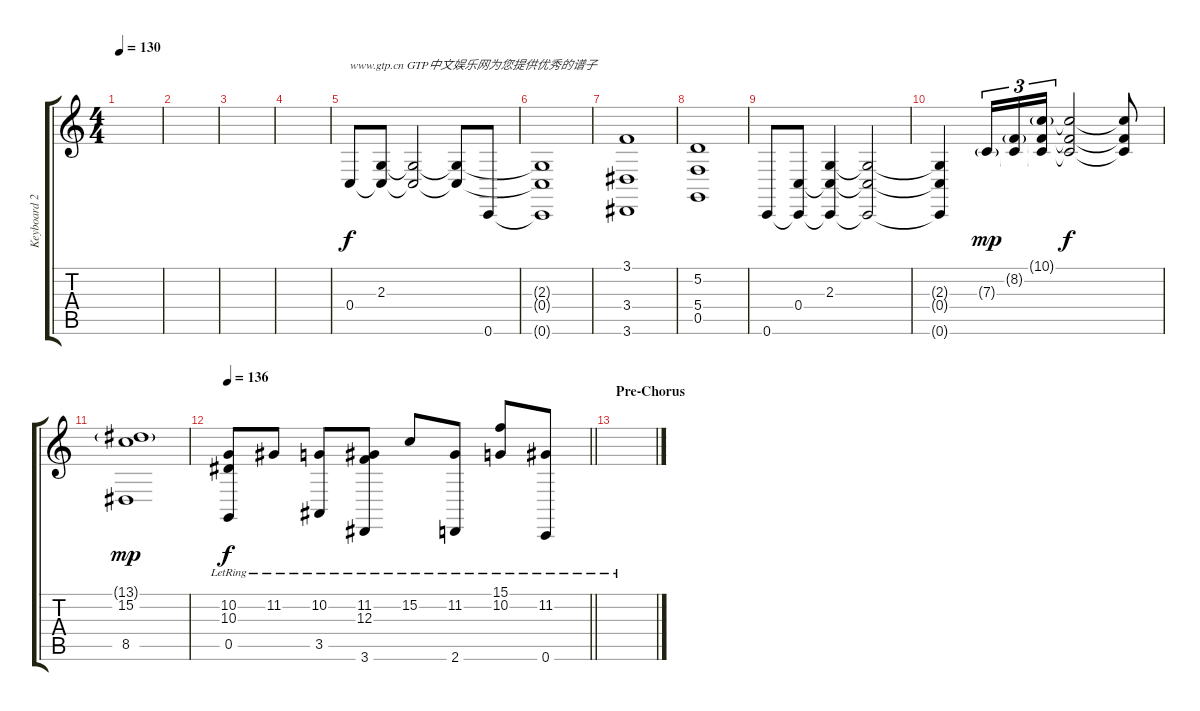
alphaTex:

\track ("Keyboard 2 / FX" "Keyboard 2") {instrument vibraphone}
\staff {score tabs}
\tuning (D4 A3 F3 C3 G2 C2) {hide}
\ts (4 4)
\tempo 130
\clef g2
\ks c
|
|
|
|
0.4.8{txt "www.gtp.cn GTP中文娱乐网为您提供优秀的谱子"} (2.3 0.4{t}).8 (2.3{t} 0.4{t}).2 (2.3{t} 0.4{t}).8 0.6.8 |
(2.3{t} 0.4{t} 0.6{t}).1 |
(3.1 3.4 3.6).1 |
(5.2 5.4 0.5).1 |
0.6.8 (0.4 0.6{t}).8 (2.3 0.4{t} 0.6{t}).4 (2.3{t} 0.4{t} 0.6{t}).2 |
(2.3{t} 0.4{t} 0.6{t}).4 7.3{g}.16{tu (3 2) dy mp} (8.2{g} 7.3{t}).16{tu (3 2)} (10.1{g} 8.2{t} 7.3{t}).16{tu (3 2)} (10.1{t} 8.2{t} 7.3{t}).2{dy f} (10.1{t} 8.2{t} 7.3{t}).8 |
(13.1{g} 15.2 8.5).1{dy mp} |
\tempo 136
\barLineRight lightlight
(10.2{lr} 10.3{lr} 0.5{lr}).8{dy f} 11.2{lr}.8 (10.2{lr} 3.5{lr}).8 (11.2{lr} 12.3{lr} 3.6{lr}).8 15.2{lr}.8 (11.2{lr} 2.6{lr}).8 (15.1{lr} 10.2{lr}).8 (11.2{lr} 0.6{lr}).8 |
\section ("" "Pre-Chorus")
